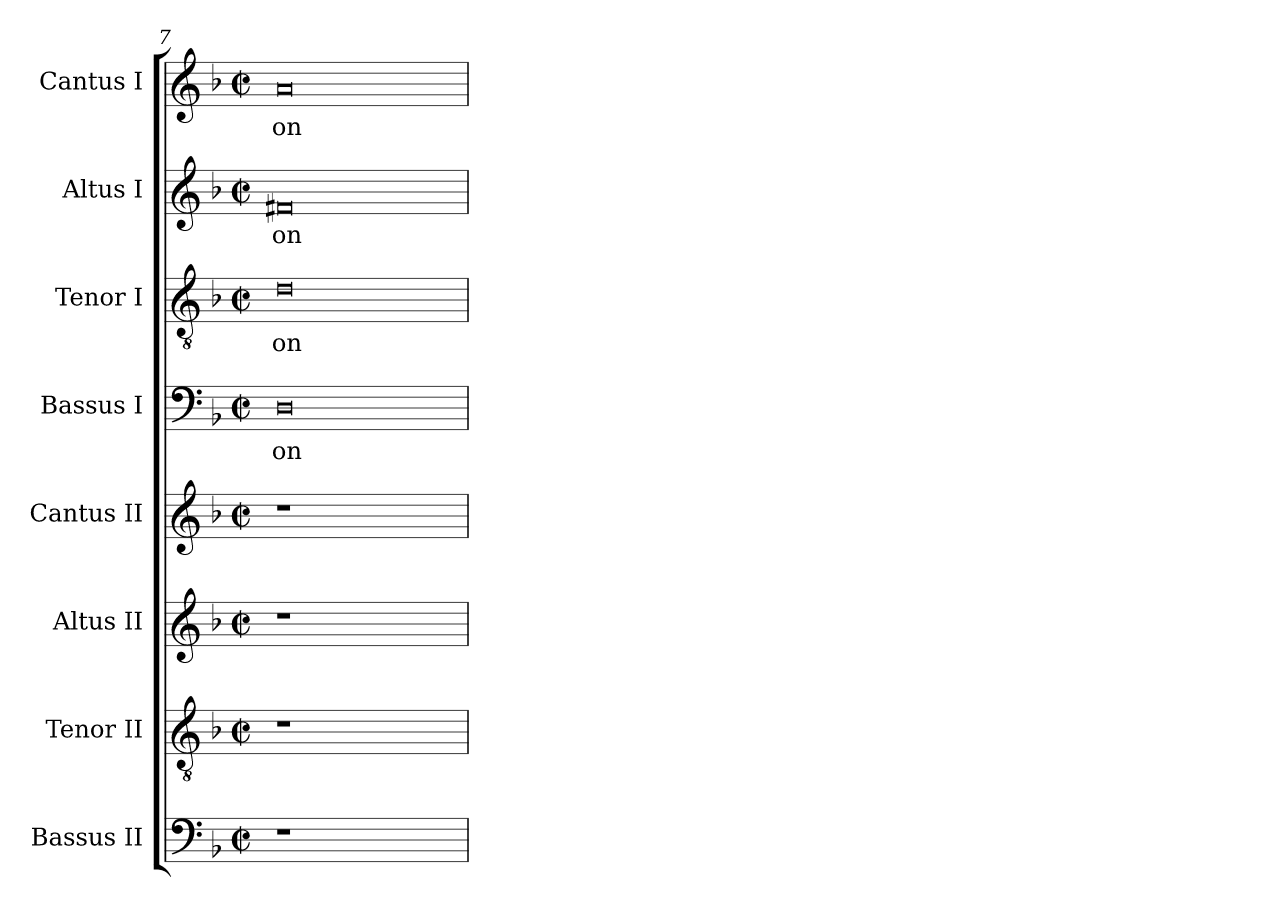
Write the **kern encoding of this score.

**kern	**kern	**kern	**kern	**kern	**text	**kern	**text	**kern	**text	**kern	**text
*part8	*part7	*part6	*part5	*part4	*part4	*part3	*part3	*part2	*part2	*part1	*part1
*staff8	*staff7	*staff6	*staff5	*staff4	*staff4	*staff3	*staff3	*staff2	*staff2	*staff1	*staff1
*I"Bassus II	*I"Tenor II	*I"Altus II	*I"Cantus II	*I"Bassus I	*	*I"Tenor I	*	*I"Altus I	*	*I"Cantus I	*
*I'Bassus II	*I'Tenor II	*I'Altus II	*I'Cantus II	*I'Bassus I	*	*I'Tenor I	*	*I'Altus I	*	*I'Cantus I	*
*clefF4	*clefGv2	*clefG2	*clefG2	*clefF4	*	*clefGv2	*	*clefG2	*	*clefG2	*
*k[b-]	*k[b-]	*k[b-]	*k[b-]	*k[b-]	*	*k[b-]	*	*k[b-]	*	*k[b-]	*
*F:	*F:	*F:	*F:	*F:	*	*F:	*	*F:	*	*F:	*
*M2/2	*M2/2	*M2/2	*M2/2	*M2/2	*	*M2/2	*	*M2/2	*	*M2/2	*
*met(c|)	*met(c|)	*met(c|)	*met(c|)	*met(c|)	*	*met(c|)	*	*met(c|)	*	*met(c|)	*
=7	=7	=7	=7	=7	=7	=7	=7	=7	=7	=7	=7
!	!	!	!	!	!LO:LY:b:cj	!	!LO:LY:b:cj	!	!LO:LY:b:cj	!	!LO:LY:b:cj
1r	1r	1r	1r	0D	on	0d	on	0f#X	on	0a	on
1ryy	1ryy	1ryy	1ryy	.	.	.	.	.	.	.	.
=	=	=	=	=	=	=	=	=	=	=	=
*-	*-	*-	*-	*-	*-	*-	*-	*-	*-	*-	*-
